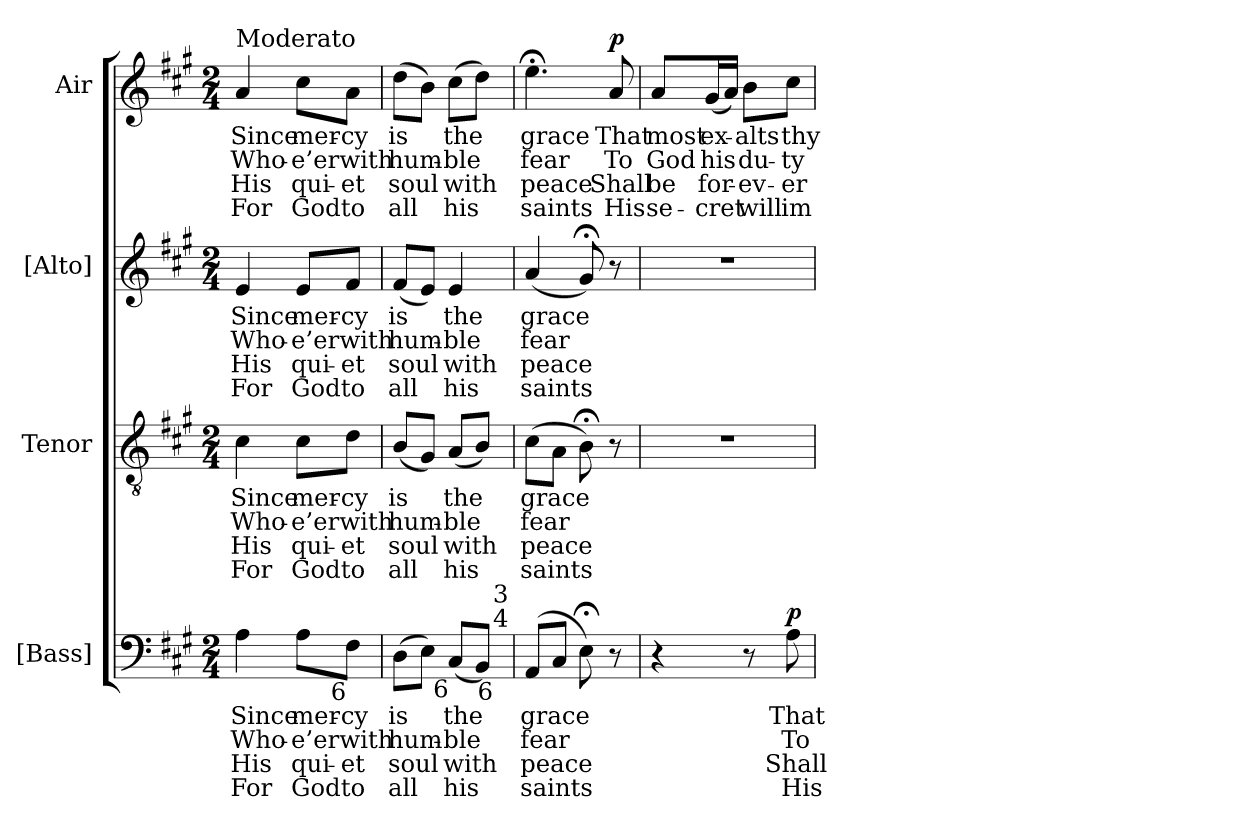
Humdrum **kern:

**kern	**text	**text	**text	**text	**dynam	**kern	**text	**text	**text	**text	**kern	**text	**text	**text	**text	**kern	**text	**text	**text	**text	**dynam
*part4	*part4	*part4	*part4	*part4	*part4	*part3	*part3	*part3	*part3	*part3	*part2	*part2	*part2	*part2	*part2	*part1	*part1	*part1	*part1	*part1	*part1
*staff4	*staff4	*staff4	*staff4	*staff4	*staff4	*staff3	*staff3	*staff3	*staff3	*staff3	*staff2	*staff2	*staff2	*staff2	*staff2	*staff1	*staff1	*staff1	*staff1	*staff1	*staff1
*I"[Bass]	*	*	*	*	*	*I"Tenor	*	*	*	*	*I"[Alto]	*	*	*	*	*I"Air	*	*	*	*	*
*I'B.	*	*	*	*	*	*I'T.	*	*	*	*	*I'A.	*	*	*	*	*	*	*	*	*	*
!!LO:PB:g=z
*clefF4	*	*	*	*	*	*clefGv2	*	*	*	*	*clefG2	*	*	*	*	*clefG2	*	*	*	*	*
*	*	*	*	*	*	*ITrd7c12	*	*	*	*	*	*	*	*	*	*	*	*	*	*	*
*k[f#c#g#]	*	*	*	*	*	*k[f#c#g#]	*	*	*	*	*k[f#c#g#]	*	*	*	*	*k[f#c#g#]	*	*	*	*	*
*A:	*	*	*	*	*	*A:	*	*	*	*	*A:	*	*	*	*	*A:	*	*	*	*	*
*M2/4	*	*	*	*	*	*M2/4	*	*	*	*	*M2/4	*	*	*	*	*M2/4	*	*	*	*	*
=1	=1	=1	=1	=1	=1	=1	=1	=1	=1	=1	=1	=1	=1	=1	=1	=1	=1	=1	=1	=1	=1
!	!LO:LY:b:color=#000000	!LO:LY:b:color=#000000	!LO:LY:b:color=#000000	!LO:LY:b:color=#000000	!	!	!	!	!	!	!	!	!	!	!	!	!	!	!	!	!
!	!	!	!	!	!	!	!LO:LY:b:color=#000000	!LO:LY:b:color=#000000	!LO:LY:b:color=#000000	!LO:LY:b:color=#000000	!	!	!	!	!	!	!	!	!	!	!
!	!	!	!	!	!	!	!	!	!	!	!	!LO:LY:b:color=#000000	!LO:LY:b:color=#000000	!LO:LY:b:color=#000000	!LO:LY:b:color=#000000	!	!	!	!	!	!
!	!	!	!	!	!	!	!	!	!	!	!	!	!	!	!	!LO:TX:a:t=Moderato	!	!	!	!	!
!	!	!	!	!	!	!	!	!	!	!	!	!	!	!	!	!	!LO:LY:b:color=#000000	!LO:LY:b:color=#000000	!LO:LY:b:color=#000000	!LO:LY:b:color=#000000	!
4Ai\	Since	Who-	His	For	.	4C#i\	Since	Who-	His	For	4ei/	Since	Who-	His	For	4ai/	Since	Who-	His	For	.
!	!LO:LY:b:color=#000000	!LO:LY:b:color=#000000	!LO:LY:b:color=#000000	!LO:LY:b:color=#000000	!	!	!	!	!	!	!	!	!	!	!	!	!	!	!	!	!
!	!	!	!	!	!	!	!LO:LY:b:color=#000000	!LO:LY:b:color=#000000	!LO:LY:b:color=#000000	!LO:LY:b:color=#000000	!	!	!	!	!	!	!	!	!	!	!
!	!	!	!	!	!	!	!	!	!	!	!	!LO:LY:b:color=#000000	!LO:LY:b:color=#000000	!LO:LY:b:color=#000000	!LO:LY:b:color=#000000	!	!	!	!	!	!
!	!	!	!	!	!	!	!	!	!	!	!	!	!	!	!	!	!LO:LY:b:color=#000000	!LO:LY:b:color=#000000	!LO:LY:b:color=#000000	!LO:LY:b:color=#000000	!
8Ai\L	mer-	-e’er	qui-	-God	.	8C#i\L	mer-	-e’er	qui-	-God	8ei/L	mer-	-e’er	qui-	-God	8cc#i\L	mer-	-e’er	qui-	-God	.
!	!LO:LY:b:color=#000000	!LO:LY:b:color=#000000	!LO:LY:b:color=#000000	!LO:LY:b:color=#000000	!	!	!	!	!	!	!	!	!	!	!	!	!	!	!	!	!
!	!	!	!	!	!	!	!LO:LY:b:color=#000000	!LO:LY:b:color=#000000	!LO:LY:b:color=#000000	!LO:LY:b:color=#000000	!	!	!	!	!	!	!	!	!	!	!
!	!	!	!	!	!	!	!	!	!	!	!	!LO:LY:b:color=#000000	!LO:LY:b:color=#000000	!LO:LY:b:color=#000000	!LO:LY:b:color=#000000	!	!	!	!	!	!
!LO:TX:b:rj:t=6	!	!	!	!	!	!	!	!	!	!	!	!	!	!	!	!	!	!	!	!	!
!	!	!	!	!	!	!	!	!	!	!	!	!	!	!	!	!	!LO:LY:b:color=#000000	!LO:LY:b:color=#000000	!LO:LY:b:color=#000000	!LO:LY:b:color=#000000	!
8F#i\J	-cy	with	et	to	.	8Di\J	-cy	with	et	to	8f#i/J	-cy	with	et	to	8ai\J	-cy	with	et	to	.
=2	=2	=2	=2	=2	=2	=2	=2	=2	=2	=2	=2	=2	=2	=2	=2	=2	=2	=2	=2	=2	=2
!	!LO:LY:b:color=#000000	!LO:LY:b:color=#000000	!LO:LY:b:color=#000000	!LO:LY:b:color=#000000	!	!	!	!	!	!	!	!	!	!	!	!	!	!	!	!	!
!	!	!	!	!	!	!	!LO:LY:b:color=#000000	!LO:LY:b:color=#000000	!LO:LY:b:color=#000000	!LO:LY:b:color=#000000	!	!	!	!	!	!	!	!	!	!	!
!	!	!	!	!	!	!	!	!	!	!	!	!LO:LY:b:color=#000000	!LO:LY:b:color=#000000	!LO:LY:b:color=#000000	!LO:LY:b:color=#000000	!	!	!	!	!	!
!LO:TX:b:rj:t=6	!	!	!	!	!	!	!	!	!	!	!	!	!	!	!	!	!	!	!	!	!
!	!	!	!	!	!	!	!	!	!	!	!	!	!	!	!	!	!LO:LY:b:color=#000000	!LO:LY:b:color=#000000	!LO:LY:b:color=#000000	!LO:LY:b:color=#000000	!
*^	*	*	*	*	*	*	*	*	*	*	*	*	*	*	*	*	*	*	*	*	*
(8Di\L	4ryy	is	hum-	soul	all	.	(8BBi/L	is	hum-	soul	all	(8f#i/L	is	hum-	soul	all	(8ddi\L	is	hum-	soul	all	.
8Ei\J)	.	.	.	.	.	.	8GG#i/J)	.	.	.	.	8ei/J)	.	.	.	.	8bi\J)	.	.	.	.	.
!	!	!LO:LY:b:color=#000000	!LO:LY:b:color=#000000	!LO:LY:b:color=#000000	!LO:LY:b:color=#000000	!	!	!	!	!	!	!	!	!	!	!	!	!	!	!	!	!
!	!	!	!	!	!	!	!	!LO:LY:b:color=#000000	!LO:LY:b:color=#000000	!LO:LY:b:color=#000000	!LO:LY:b:color=#000000	!	!	!	!	!	!	!	!	!	!	!
!	!	!	!	!	!	!	!	!	!	!	!	!	!LO:LY:b:color=#000000	!LO:LY:b:color=#000000	!LO:LY:b:color=#000000	!LO:LY:b:color=#000000	!	!	!	!	!	!
!LO:TX:b:rj:t=6	!	!	!	!	!	!	!	!	!	!	!	!	!	!	!	!	!	!	!	!	!	!
!	!	!	!	!	!	!	!	!	!	!	!	!	!	!	!	!	!	!LO:LY:b:color=#000000	!LO:LY:b:color=#000000	!LO:LY:b:color=#000000	!LO:LY:b:color=#000000	!
(8C#i/L	8ryy	the	-ble	with	his	.	(8AAi/L	the	-ble	with	his	4ei/	the	-ble	with	his	(8cc#i\L	the	-ble	with	his	.
8BBi/J)	32...ryy	.	.	.	.	.	8BBi/J)	.	.	.	.	.	.	.	.	.	8ddi\J)	.	.	.	.	.
!	!LO:TX:b:rj:t=6	!	!	!	!	!	!	!	!	!	!	!	!	!	!	!	!	!	!	!	!	!
!	!LO:TX:t=4	!	!	!	!	!	!	!	!	!	!	!	!	!	!	!	!	!	!	!	!	!
!	!LO:TX:t=3	!	!	!	!	!	!	!	!	!	!	!	!	!	!	!	!	!	!	!	!	!
.	16ryy	.	.	.	.	.	.	.	.	.	.	.	.	.	.	.	.	.	.	.	.	.
.	256ryy	.	.	.	.	.	.	.	.	.	.	.	.	.	.	.	.	.	.	.	.	.
*v	*v	*	*	*	*	*	*	*	*	*	*	*	*	*	*	*	*	*	*	*	*	*
=3	=3	=3	=3	=3	=3	=3	=3	=3	=3	=3	=3	=3	=3	=3	=3	=3	=3	=3	=3	=3	=3
*^	*	*	*	*	*	*	*	*	*	*	*	*	*	*	*	*	*	*	*	*	*
!	!	!LO:LY:b:color=#000000	!LO:LY:b:color=#000000	!LO:LY:b:color=#000000	!LO:LY:b:color=#000000	!	!	!	!	!	!	!	!	!	!	!	!	!	!	!	!	!
*v	*v	*	*	*	*	*	*	*	*	*	*	*	*	*	*	*	*	*	*	*	*	*
*^	*	*	*	*	*	*	*	*	*	*	*	*	*	*	*	*	*	*	*	*	*
!	!	!	!	!	!	!	!	!LO:LY:b:color=#000000	!LO:LY:b:color=#000000	!LO:LY:b:color=#000000	!LO:LY:b:color=#000000	!	!	!	!	!	!	!	!	!	!	!
*v	*v	*	*	*	*	*	*	*	*	*	*	*	*	*	*	*	*	*	*	*	*	*
*^	*	*	*	*	*	*	*	*	*	*	*	*	*	*	*	*	*	*	*	*	*
!	!	!	!	!	!	!	!	!	!	!	!	!	!LO:LY:b:color=#000000	!LO:LY:b:color=#000000	!LO:LY:b:color=#000000	!LO:LY:b:color=#000000	!	!	!	!	!	!
*v	*v	*	*	*	*	*	*	*	*	*	*	*	*	*	*	*	*	*	*	*	*	*
*^	*	*	*	*	*	*	*	*	*	*	*	*	*	*	*	*	*	*	*	*	*
!	!	!	!	!	!	!	!	!	!	!	!	!	!	!	!	!	!	!LO:LY:b:color=#000000	!LO:LY:b:color=#000000	!LO:LY:b:color=#000000	!LO:LY:b:color=#000000	!
*v	*v	*	*	*	*	*	*	*	*	*	*	*	*	*	*	*	*	*	*	*	*	*
(8AAi/L	grace	fear	peace	saints	.	(8C#i\L	grace	fear	peace	saints	(4ai/	grace	fear	peace	saints	4.ee;i\	grace	fear	peace	saints	.
8C#i/J	.	.	.	.	.	8AAi\J	.	.	.	.	.	.	.	.	.	.	.	.	.	.	.
8E;i\)	.	.	.	.	.	8BB;i\)	.	.	.	.	8g#;i/)	.	.	.	.	.	.	.	.	.	.
!	!	!	!	!	!	!	!	!	!	!	!	!	!	!	!	!	!LO:LY:b:color=#000000	!LO:LY:b:color=#000000	!LO:LY:b:color=#000000	!LO:LY:b:color=#000000	!
8r	.	.	.	.	.	8r	.	.	.	.	8r	.	.	.	.	8ai/	That	To	Shall	His	p
=4	=4	=4	=4	=4	=4	=4	=4	=4	=4	=4	=4	=4	=4	=4	=4	=4	=4	=4	=4	=4	=4
!	!	!	!	!	!	!LO:N:vis=1	!	!	!	!	!LO:N:vis=1	!	!	!	!	!	!	!	!	!	!
!	!	!	!	!	!	!	!	!	!	!	!	!	!	!	!	!	!LO:LY:b:color=#000000	!LO:LY:b:color=#000000	!LO:LY:b:color=#000000	!LO:LY:b:color=#000000	!
4r	.	.	.	.	.	2r	.	.	.	.	2r	.	.	.	.	8ai/L	most	God	be	se-	.
!	!	!	!	!	!	!	!	!	!	!	!	!	!	!	!	!	!LO:LY:b:color=#000000	!LO:LY:b:color=#000000	!LO:LY:b:color=#000000	!LO:LY:b:color=#000000	!
.	.	.	.	.	.	.	.	.	.	.	.	.	.	.	.	(16g#i/L	ex-	his	-for-	-cret	.
.	.	.	.	.	.	.	.	.	.	.	.	.	.	.	.	16ai/JJ)	.	.	.	.	.
!	!	!	!	!	!	!	!	!	!	!	!	!	!	!	!	!	!LO:LY:b:color=#000000	!LO:LY:b:color=#000000	!LO:LY:b:color=#000000	!LO:LY:b:color=#000000	!
8r	.	.	.	.	.	.	.	.	.	.	.	.	.	.	.	8bi\L	-alts	du-	ev-	-will	.
!	!LO:LY:b:color=#000000	!LO:LY:b:color=#000000	!LO:LY:b:color=#000000	!LO:LY:b:color=#000000	!	!	!	!	!	!	!	!	!	!	!	!	!	!	!	!	!
!	!	!	!	!	!	!	!	!	!	!	!	!	!	!	!	!	!LO:LY:b:color=#000000	!LO:LY:b:color=#000000	!LO:LY:b:color=#000000	!LO:LY:b:color=#000000	!
8Ai\	That	To	Shall	His	p	.	.	.	.	.	.	.	.	.	.	8cc#i\J	thy	-ty	er	im-	.
=	=	=	=	=	=	=	=	=	=	=	=	=	=	=	=	=	=	=	=	=	=
*-	*-	*-	*-	*-	*-	*-	*-	*-	*-	*-	*-	*-	*-	*-	*-	*-	*-	*-	*-	*-	*-
